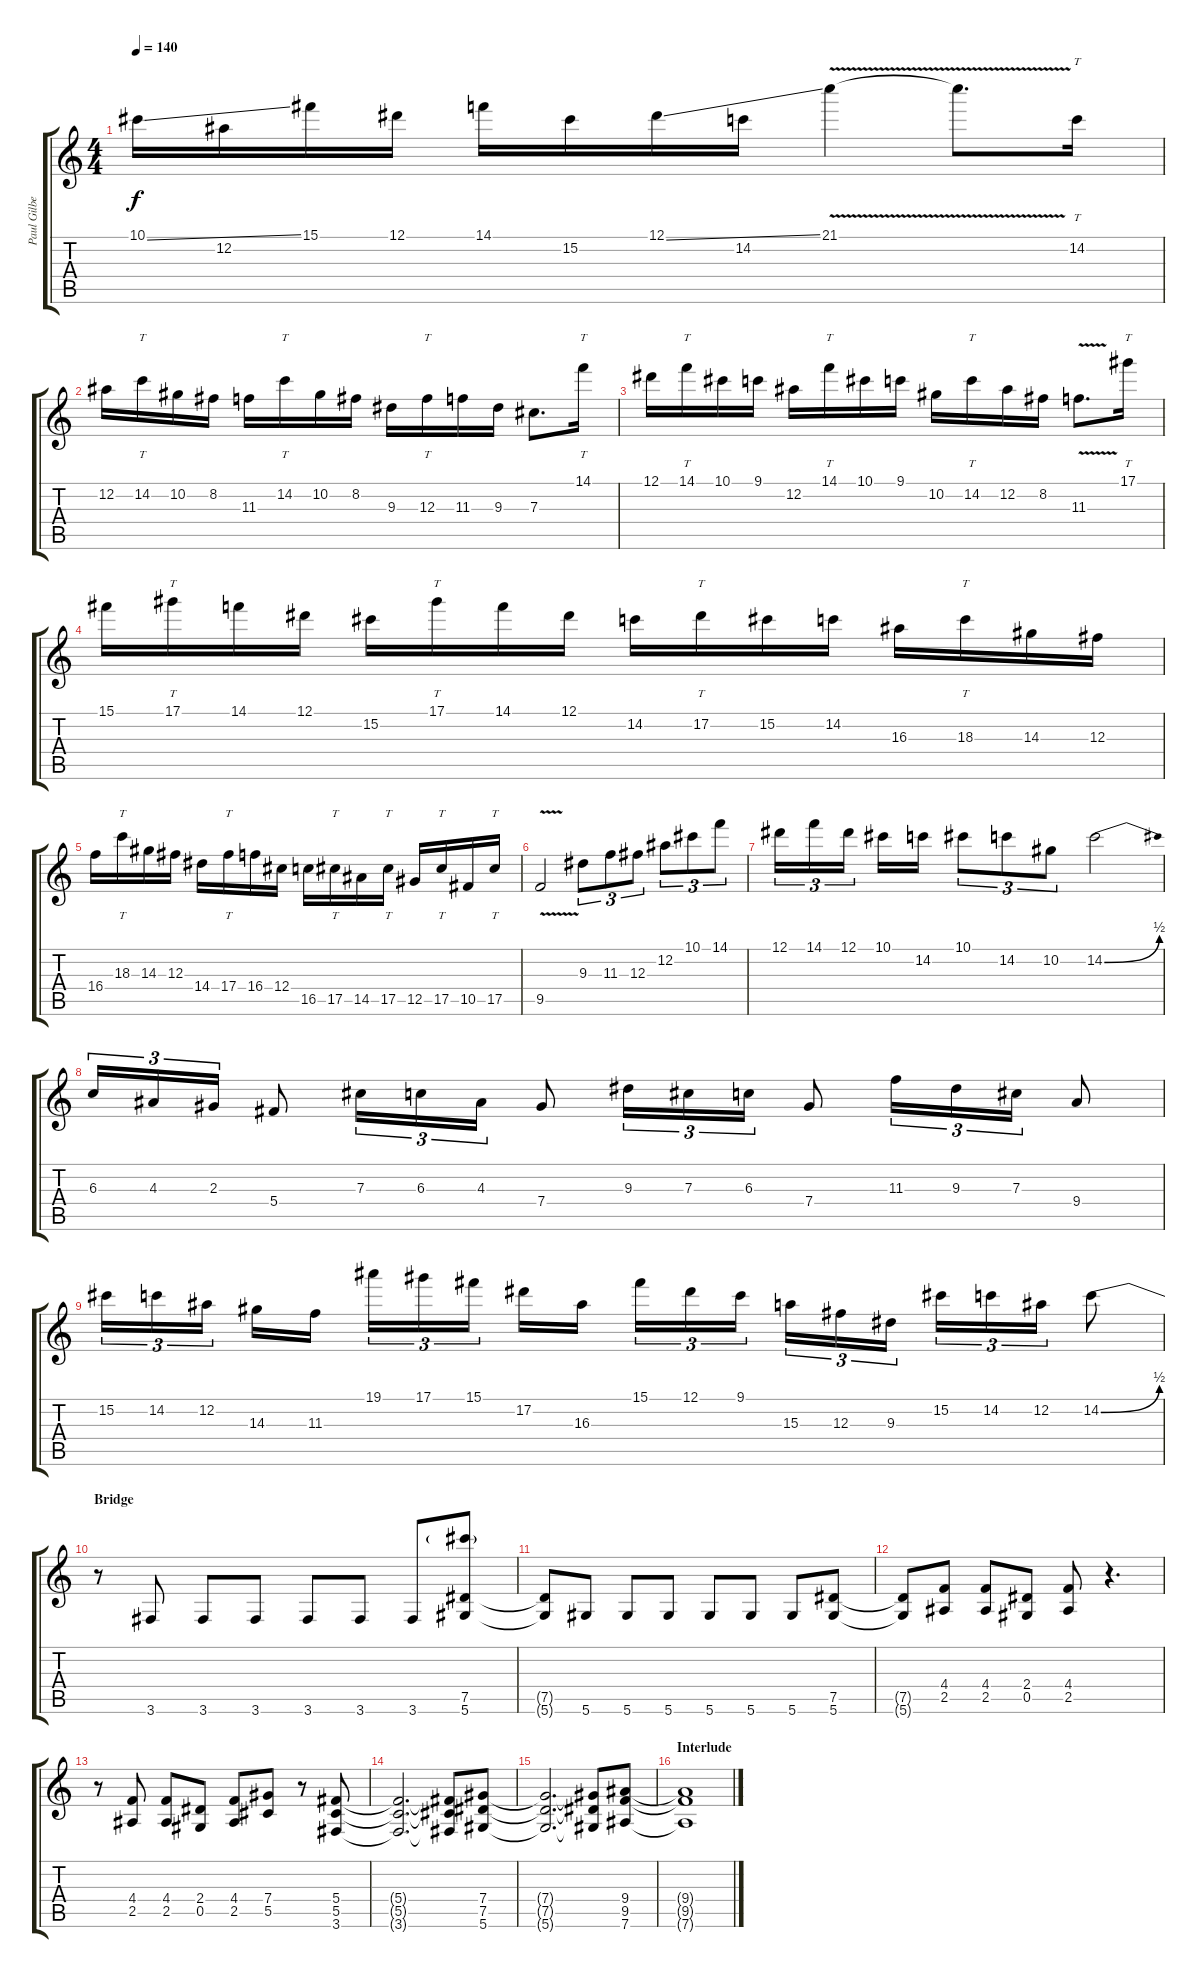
\track ("Paul Gilbert" "Paul Gilbe") {instrument distortionguitar}
\staff {score tabs}
\tuning (Eb4 Bb3 Gb3 Db3 Ab2 Eb2) {hide}
\ts (4 4)
\tempo 140
\clef g2
\ks c
10.1{ss}.16{dy f} 12.2.16 15.1.16 12.1.16 14.1.16 15.2.16 12.1{ss}.16 14.2.16 21.1{v}.4 21.1{t}.8{d} 14.2.16{tt} |
12.2.16 14.2.16{tt} 10.2.16 8.2.16 11.3.16 14.2.16{tt} 10.2.16 8.2.16 9.3.16 12.3.16{tt} 11.3.16 9.3.16 7.3.8{d} 14.1.16{tt} |
12.1.16 14.1.16{tt} 10.1.16 9.1.16 12.2.16 14.1.16{tt} 10.1.16 9.1.16 10.2.16 14.2.16{tt} 12.2.16 8.2.16 11.3{v}.8{d} 17.1.16{tt} |
15.1.16 17.1.16{tt} 14.1.16 12.1.16 15.2.16 17.1.16{tt} 14.1.16 12.1.16 14.2.16 17.2.16{tt} 15.2.16 14.2.16 16.3.16 18.3.16{tt} 14.3.16 12.3.16 |
16.4.16 18.3.16{tt} 14.3.16 12.3.16 14.4.16 17.4.16{tt} 16.4.16 12.4.16 16.5.16 17.5.16{tt} 14.5.16 17.5.16{tt} 12.5.16 17.5.16{tt} 10.5.16 17.5.16{tt} |
9.5{v}.2 9.3.8{tu (3 2)} 11.3.8{tu (3 2)} 12.3.8{tu (3 2)} 12.2.8{tu (3 2)} 10.1.8{tu (3 2)} 14.1.8{tu (3 2)} |
12.1.16{tu (3 2)} 14.1.16{tu (3 2)} 12.1.16{tu (3 2) beam splitsecondary} 10.1.16 14.2.16 10.1.8{tu (3 2)} 14.2.8{tu (3 2)} 10.2.8{tu (3 2)} 14.2{be (bend 0 0 60 2)}.2 |
6.3.16{tu (3 2)} 4.3.16{tu (3 2)} 2.3.16{tu (3 2)} 5.4.8 7.3.16{tu (3 2)} 6.3.16{tu (3 2)} 4.3.16{tu (3 2)} 7.4.8 9.3.16{tu (3 2)} 7.3.16{tu (3 2)} 6.3.16{tu (3 2)} 7.4.8 11.3.16{tu (3 2)} 9.3.16{tu (3 2)} 7.3.16{tu (3 2)} 9.4.8 |
15.2.16{tu (3 2)} 14.2.16{tu (3 2)} 12.2.16{tu (3 2) beam splitsecondary} 14.3.16 11.3.16 19.1.16{tu (3 2)} 17.1.16{tu (3 2)} 15.1.16{tu (3 2) beam splitsecondary} 17.2.16 16.3.16 15.1.16{tu (3 2)} 12.1.16{tu (3 2)} 9.1.16{tu (3 2) beam splitsecondary} 15.3.16{tu (3 2)} 12.3.16{tu (3 2)} 9.3.16{tu (3 2)} 15.2.16{tu (3 2)} 14.2.16{tu (3 2)} 12.2.16{tu (3 2)} 14.2{be (bend 0 0 60 2)}.8 |
\section ("" "Bridge")
r.8 3.6.8 3.6.8 3.6.8 3.6.8 3.6.8 3.6.8 (14.2{t} 7.5 5.6).8 |
(7.5{t} 5.6{t}).8 5.6.8 5.6.8 5.6.8 5.6.8 5.6.8 5.6.8 (7.5 5.6).8 |
(7.5{t} 5.6{t}).8 (4.4 2.5).8 (4.4 2.5).8 (2.4 0.5).8 (4.4 2.5).8 r.4{d} |
r.8 (4.4 2.5).8 (4.4 2.5).8 (2.4 0.5).8 (4.4 2.5).8 (7.4 5.5).8 r.8 (5.4 5.5 3.6).8 |
(5.4{t} 5.5{t} 3.6{t}).2{d} (5.4{t} 5.5{t} 3.6{t}).8 (7.4 7.5 5.6).8 |
(7.4{t} 7.5{t} 5.6{t}).2{d} (7.4{t} 7.5{t} 5.6{t}).8 (9.4 9.5 7.6).8{volume 0} |
\section ("" "Interlude")
(9.4{t} 9.5{t} 7.6{t}).1
